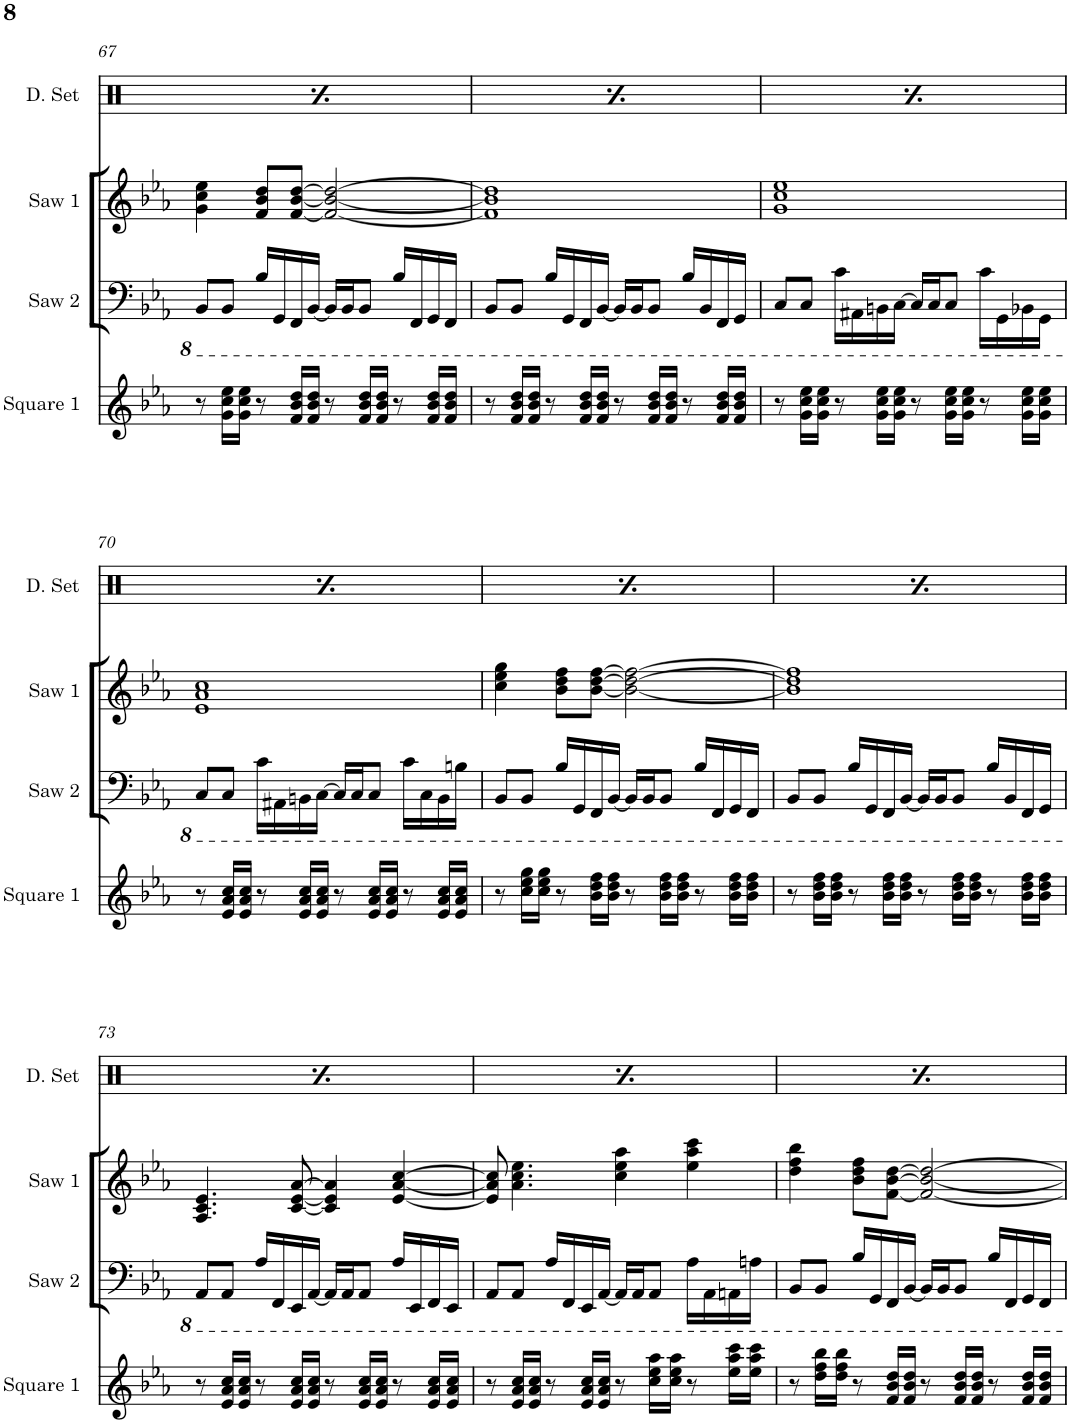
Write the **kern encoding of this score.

**kern	**kern	**kern	**kern	**kern
*part5	*part4	*part3	*part2	*part1
*staff5	*staff4	*staff3	*staff2	*staff1
*I"Square Synthesizer 1	*I"Saw Synthesizer 2	*I"Saw Synthesizer 3	*I"Saw Synthesizer 1	*I"Drumset
*I'Square 1	*I'Saw 2	*I'Synth. 3	*I'Saw 1	*I'D. Set
!!LO:PB:g=z
*clefG2	*clefF4	*clefG2	*clefG2	*clefX
*k[b-e-a-]	*k[b-e-a-]	*k[b-e-a-]	*k[b-e-a-]	*k[]
*M4/4	*M4/4	*M4/4	*M4/4	*M4/4
*met(c)	*met(c)	*met(c)	*met(c)	*met(c)
*	*	*Xbrackettup	*	*
=67	=67	=67	=67	=67
8r	8BBB-/L	96cc^\LLLL	4g\ 4cc\ 4ee-\	4Rf\
.	.	96g\	.	.
.	.	96ee-\	.	.
.	.	96cc\	.	.
.	.	96g\	.	.
.	.	96ee-\	.	.
.	.	96cc\	.	.
.	.	96g\	.	.
.	.	96ee-\	.	.
.	.	96cc\	.	.
.	.	96g\	.	.
.	.	96ee-\JJJ	.	.
16g\ 16cc\ 16ee-\LL	8BBB-/J	96cc\LLL	.	.
.	.	96g\	.	.
.	.	96ee-\	.	.
.	.	96cc\	.	.
.	.	96g\	.	.
.	.	96ee-\	.	.
16g\ 16cc\ 16ee-\JJ	.	96cc\	.	.
.	.	96g\	.	.
.	.	96ee-\	.	.
.	.	96cc\	.	.
.	.	96g\	.	.
.	.	96ee-\JJJJ	.	.
8r	16BB-/LL	96b-^\LLLL	8f/ 8b-/ 8dd/L	4Rcc/
.	.	96f\	.	.
.	.	96dd\	.	.
.	.	96b-\	.	.
.	.	96f\	.	.
.	.	96dd\	.	.
.	16GGG/	96b-\	.	.
.	.	96f\	.	.
.	.	96dd\	.	.
.	.	96b-\	.	.
.	.	96f\	.	.
.	.	96dd\JJJ	.	.
16f/ 16b-/ 16dd/LL	16FFF/	96b-^\LLL	[8f/ [8b-/ [8dd/J	.
.	.	96f\	.	.
.	.	96dd\	.	.
.	.	96b-\	.	.
.	.	96f\	.	.
.	.	96dd\	.	.
16f/ 16b-/ 16dd/JJ	[16BBB-/JJ	96b-\	.	.
.	.	96f\	.	.
.	.	96dd\	.	.
.	.	96b-\	.	.
.	.	96f\	.	.
.	.	96dd\JJJJ	.	.
8r	16BBB-/LL]	96b-\LLLL	2f/_ 2b-/_ 2dd/_	4Rf\
.	.	96f\	.	.
.	.	96dd\	.	.
.	.	96b-\	.	.
.	.	96f\	.	.
.	.	96dd\	.	.
.	16BBB-/J	96b-\	.	.
.	.	96f\	.	.
.	.	96dd\	.	.
.	.	96b-\	.	.
.	.	96f\	.	.
.	.	96dd\JJJ	.	.
16f/ 16b-/ 16dd/LL	8BBB-/J	96b-\LLL	.	.
.	.	96f\	.	.
.	.	96dd\	.	.
.	.	96b-\	.	.
.	.	96f\	.	.
.	.	96dd\	.	.
16f/ 16b-/ 16dd/JJ	.	96b-\	.	.
.	.	96f\	.	.
.	.	96dd\	.	.
.	.	96b-\	.	.
.	.	96f\	.	.
.	.	96dd\JJJJ	.	.
8r	16BB-/LL	96b-\LLLL	.	4Rcc/
.	.	96f\	.	.
.	.	96dd\	.	.
.	.	96b-\	.	.
.	.	96f\	.	.
.	.	96dd\	.	.
.	16FFF/	96b-\	.	.
.	.	96f\	.	.
.	.	96dd\	.	.
.	.	96b-\	.	.
.	.	96f\	.	.
.	.	96dd\JJJ	.	.
16f/ 16b-/ 16dd/LL	16GGG/	96b-\LLL	.	.
.	.	96f\	.	.
.	.	96dd\	.	.
.	.	96b-\	.	.
.	.	96f\	.	.
.	.	96dd\	.	.
16f/ 16b-/ 16dd/JJ	16FFF/JJ	96b-\	.	.
.	.	96f\	.	.
.	.	96dd\	.	.
.	.	96b-\	.	.
.	.	96f\	.	.
.	.	96dd\JJJJ	.	.
=68	=68	=68	=68	=68
8r	8BBB-/L	96b-\LLLL	1f] 1b-] 1dd]	4Rf\
.	.	96f\	.	.
.	.	96dd\	.	.
.	.	96b-\	.	.
.	.	96f\	.	.
.	.	96dd\	.	.
.	.	96b-\	.	.
.	.	96f\	.	.
.	.	96dd\	.	.
.	.	96b-\	.	.
.	.	96f\	.	.
.	.	96dd\JJJ	.	.
16f/ 16b-/ 16dd/LL	8BBB-/J	96b-\LLL	.	.
.	.	96f\	.	.
.	.	96dd\	.	.
.	.	96b-\	.	.
.	.	96f\	.	.
.	.	96dd\	.	.
16f/ 16b-/ 16dd/JJ	.	96b-\	.	.
.	.	96f\	.	.
.	.	96dd\	.	.
.	.	96b-\	.	.
.	.	96f\	.	.
.	.	96dd\JJJJ	.	.
8r	16BB-/LL	96b-\LLLL	.	4Rcc/
.	.	96f\	.	.
.	.	96dd\	.	.
.	.	96b-\	.	.
.	.	96f\	.	.
.	.	96dd\	.	.
.	16GGG/	96b-\	.	.
.	.	96f\	.	.
.	.	96dd\	.	.
.	.	96b-\	.	.
.	.	96f\	.	.
.	.	96dd\JJJ	.	.
16f/ 16b-/ 16dd/LL	16FFF/	96b-\LLL	.	.
.	.	96f\	.	.
.	.	96dd\	.	.
.	.	96b-\	.	.
.	.	96f\	.	.
.	.	96dd\	.	.
16f/ 16b-/ 16dd/JJ	[16BBB-/JJ	96b-\	.	.
.	.	96f\	.	.
.	.	96dd\	.	.
.	.	96b-\	.	.
.	.	96f\	.	.
.	.	96dd\JJJJ	.	.
8r	16BBB-/LL]	96b-\LLLL	.	4Rf\
.	.	96f\	.	.
.	.	96dd\	.	.
.	.	96b-\	.	.
.	.	96f\	.	.
.	.	96dd\	.	.
.	16BBB-/J	96b-\	.	.
.	.	96f\	.	.
.	.	96dd\	.	.
.	.	96b-\	.	.
.	.	96f\	.	.
.	.	96dd\JJJ	.	.
16f/ 16b-/ 16dd/LL	8BBB-/J	96b-\LLL	.	.
.	.	96f\	.	.
.	.	96dd\	.	.
.	.	96b-\	.	.
.	.	96f\	.	.
.	.	96dd\	.	.
16f/ 16b-/ 16dd/JJ	.	96b-\	.	.
.	.	96f\	.	.
.	.	96dd\	.	.
.	.	96b-\	.	.
.	.	96f\	.	.
.	.	96dd\JJJJ	.	.
8r	16BB-/LL	96b-\LLLL	.	4Rcc/
.	.	96f\	.	.
.	.	96dd\	.	.
.	.	96b-\	.	.
.	.	96f\	.	.
.	.	96dd\	.	.
.	16BBB-/	96b-\	.	.
.	.	96f\	.	.
.	.	96dd\	.	.
.	.	96b-\	.	.
.	.	96f\	.	.
.	.	96dd\JJJ	.	.
16f/ 16b-/ 16dd/LL	16FFF/	96b-\LLL	.	.
.	.	96f\	.	.
.	.	96dd\	.	.
.	.	96b-\	.	.
.	.	96f\	.	.
.	.	96dd\	.	.
16f/ 16b-/ 16dd/JJ	16GGG/JJ	96b-\	.	.
.	.	96f\	.	.
.	.	96dd\	.	.
.	.	96b-\	.	.
.	.	96f\	.	.
.	.	96dd\JJJJ	.	.
=69	=69	=69	=69	=69
8r	8CC/L	96cc^\LLLL	1g 1cc 1ee-	4Rf\
.	.	96g\	.	.
.	.	96ee-\	.	.
.	.	96cc\	.	.
.	.	96g\	.	.
.	.	96ee-\	.	.
.	.	96cc\	.	.
.	.	96g\	.	.
.	.	96ee-\	.	.
.	.	96cc\	.	.
.	.	96g\	.	.
.	.	96ee-\JJJ	.	.
16g\ 16cc\ 16ee-\LL	8CC/J	96cc\LLL	.	.
.	.	96g\	.	.
.	.	96ee-\	.	.
.	.	96cc\	.	.
.	.	96g\	.	.
.	.	96ee-\	.	.
16g\ 16cc\ 16ee-\JJ	.	96cc\	.	.
.	.	96g\	.	.
.	.	96ee-\	.	.
.	.	96cc\	.	.
.	.	96g\	.	.
.	.	96ee-\JJJJ	.	.
8r	16C\LL	96cc\LLLL	.	4Rcc/
.	.	96g\	.	.
.	.	96ee-\	.	.
.	.	96cc\	.	.
.	.	96g\	.	.
.	.	96ee-\	.	.
.	16AAA#X\	96cc\	.	.
.	.	96g\	.	.
.	.	96ee-\	.	.
.	.	96cc\	.	.
.	.	96g\	.	.
.	.	96ee-\JJJ	.	.
16g\ 16cc\ 16ee-\LL	16BBBn\	96cc\LLL	.	.
.	.	96g\	.	.
.	.	96ee-\	.	.
.	.	96cc\	.	.
.	.	96g\	.	.
.	.	96ee-\	.	.
16g\ 16cc\ 16ee-\JJ	[16CC\JJ	96cc\	.	.
.	.	96g\	.	.
.	.	96ee-\	.	.
.	.	96cc\	.	.
.	.	96g\	.	.
.	.	96ee-\JJJJ	.	.
8r	16CC/LL]	96cc\LLLL	.	4Rf\
.	.	96g\	.	.
.	.	96ee-\	.	.
.	.	96cc\	.	.
.	.	96g\	.	.
.	.	96ee-\	.	.
.	16CC/J	96cc\	.	.
.	.	96g\	.	.
.	.	96ee-\	.	.
.	.	96cc\	.	.
.	.	96g\	.	.
.	.	96ee-\JJJ	.	.
16g\ 16cc\ 16ee-\LL	8CC/J	96cc\LLL	.	.
.	.	96g\	.	.
.	.	96ee-\	.	.
.	.	96cc\	.	.
.	.	96g\	.	.
.	.	96ee-\	.	.
16g\ 16cc\ 16ee-\JJ	.	96cc\	.	.
.	.	96g\	.	.
.	.	96ee-\	.	.
.	.	96cc\	.	.
.	.	96g\	.	.
.	.	96ee-\JJJJ	.	.
8r	16C\LL	96cc\LLLL	.	4Rcc/
.	.	96g\	.	.
.	.	96ee-\	.	.
.	.	96cc\	.	.
.	.	96g\	.	.
.	.	96ee-\	.	.
.	16GGG\	96cc\	.	.
.	.	96g\	.	.
.	.	96ee-\	.	.
.	.	96cc\	.	.
.	.	96g\	.	.
.	.	96ee-\JJJ	.	.
16g\ 16cc\ 16ee-\LL	16BBB-X\	96cc\LLL	.	.
.	.	96g\	.	.
.	.	96ee-\	.	.
.	.	96cc\	.	.
.	.	96g\	.	.
.	.	96ee-\	.	.
16g\ 16cc\ 16ee-\JJ	16GGG\JJ	96cc\	.	.
.	.	96g\	.	.
.	.	96ee-\	.	.
.	.	96cc\	.	.
.	.	96g\	.	.
.	.	96ee-\JJJJ	.	.
!!LO:LB:g=z
=70	=70	=70	=70	=70
8r	8CC/L	96a-^\LLLL	1e- 1a- 1cc	4Rf\
.	.	96e-\	.	.
.	.	96cc\	.	.
.	.	96a-\	.	.
.	.	96e-\	.	.
.	.	96cc\	.	.
.	.	96a-\	.	.
.	.	96e-\	.	.
.	.	96cc\	.	.
.	.	96a-\	.	.
.	.	96e-\	.	.
.	.	96cc\JJJ	.	.
16e-/ 16a-/ 16cc/LL	8CC/J	96a-\LLL	.	.
.	.	96e-\	.	.
.	.	96cc\	.	.
.	.	96a-\	.	.
.	.	96e-\	.	.
.	.	96cc\	.	.
16e-/ 16a-/ 16cc/JJ	.	96a-\	.	.
.	.	96e-\	.	.
.	.	96cc\	.	.
.	.	96a-\	.	.
.	.	96e-\	.	.
.	.	96cc\JJJJ	.	.
8r	16C\LL	96a-\LLLL	.	4Rcc/
.	.	96e-\	.	.
.	.	96cc\	.	.
.	.	96a-\	.	.
.	.	96e-\	.	.
.	.	96cc\	.	.
.	16AAA#X\	96a-\	.	.
.	.	96e-\	.	.
.	.	96cc\	.	.
.	.	96a-\	.	.
.	.	96e-\	.	.
.	.	96cc\JJJ	.	.
16e-/ 16a-/ 16cc/LL	16BBBn\	96a-\LLL	.	.
.	.	96e-\	.	.
.	.	96cc\	.	.
.	.	96a-\	.	.
.	.	96e-\	.	.
.	.	96cc\	.	.
16e-/ 16a-/ 16cc/JJ	[16CC\JJ	96a-\	.	.
.	.	96e-\	.	.
.	.	96cc\	.	.
.	.	96a-\	.	.
.	.	96e-\	.	.
.	.	96cc\JJJJ	.	.
8r	16CC/LL]	96a-\LLLL	.	4Rf\
.	.	96e-\	.	.
.	.	96cc\	.	.
.	.	96a-\	.	.
.	.	96e-\	.	.
.	.	96cc\	.	.
.	16CC/J	96a-\	.	.
.	.	96e-\	.	.
.	.	96cc\	.	.
.	.	96a-\	.	.
.	.	96e-\	.	.
.	.	96cc\JJJ	.	.
16e-/ 16a-/ 16cc/LL	8CC/J	96a-\LLL	.	.
.	.	96e-\	.	.
.	.	96cc\	.	.
.	.	96a-\	.	.
.	.	96e-\	.	.
.	.	96cc\	.	.
16e-/ 16a-/ 16cc/JJ	.	96a-\	.	.
.	.	96e-\	.	.
.	.	96cc\	.	.
.	.	96a-\	.	.
.	.	96e-\	.	.
.	.	96cc\JJJJ	.	.
8r	16C\LL	96a-\LLLL	.	4Rcc/
.	.	96e-\	.	.
.	.	96cc\	.	.
.	.	96a-\	.	.
.	.	96e-\	.	.
.	.	96cc\	.	.
.	16CC\	96a-\	.	.
.	.	96e-\	.	.
.	.	96cc\	.	.
.	.	96a-\	.	.
.	.	96e-\	.	.
.	.	96cc\JJJ	.	.
16e-/ 16a-/ 16cc/LL	16BBB\	96a-\LLL	.	.
.	.	96e-\	.	.
.	.	96cc\	.	.
.	.	96a-\	.	.
.	.	96e-\	.	.
.	.	96cc\	.	.
16e-/ 16a-/ 16cc/JJ	16BBn\JJ	96a-\	.	.
.	.	96e-\	.	.
.	.	96cc\	.	.
.	.	96a-\	.	.
.	.	96e-\	.	.
.	.	96cc\JJJJ	.	.
=71	=71	=71	=71	=71
8r	8BBB-/L	96ee-^\LLLL	4cc\ 4ee-\ 4gg\	4Rf\
.	.	96cc\	.	.
.	.	96gg\	.	.
.	.	96ee-\	.	.
.	.	96cc\	.	.
.	.	96gg\	.	.
.	.	96ee-\	.	.
.	.	96cc\	.	.
.	.	96gg\	.	.
.	.	96ee-\	.	.
.	.	96cc\	.	.
.	.	96gg\JJJ	.	.
16cc\ 16ee-\ 16gg\LL	8BBB-/J	96ee-\LLL	.	.
.	.	96cc\	.	.
.	.	96gg\	.	.
.	.	96ee-\	.	.
.	.	96cc\	.	.
.	.	96gg\	.	.
16cc\ 16ee-\ 16gg\JJ	.	96ee-\	.	.
.	.	96cc\	.	.
.	.	96gg\	.	.
.	.	96ee-\	.	.
.	.	96cc\	.	.
.	.	96gg\JJJJ	.	.
8r	16BB-/LL	96dd^\LLLL	8b-\ 8dd\ 8ff\L	4Rcc/
.	.	96b-\	.	.
.	.	96ff\	.	.
.	.	96dd\	.	.
.	.	96b-\	.	.
.	.	96ff\	.	.
.	16GGG/	96dd\	.	.
.	.	96b-\	.	.
.	.	96ff\	.	.
.	.	96dd\	.	.
.	.	96b-\	.	.
.	.	96ff\JJJ	.	.
16b-\ 16dd\ 16ff\LL	16FFF/	96dd^\LLL	[8b-\ [8dd\ [8ff\J	.
.	.	96b-\	.	.
.	.	96ff\	.	.
.	.	96dd\	.	.
.	.	96b-\	.	.
.	.	96ff\	.	.
16b-\ 16dd\ 16ff\JJ	[16BBB-/JJ	96dd\	.	.
.	.	96b-\	.	.
.	.	96ff\	.	.
.	.	96dd\	.	.
.	.	96b-\	.	.
.	.	96ff\JJJJ	.	.
8r	16BBB-/LL]	96dd\LLLL	2b-\_ 2dd\_ 2ff\_	4Rf\
.	.	96b-\	.	.
.	.	96ff\	.	.
.	.	96dd\	.	.
.	.	96b-\	.	.
.	.	96ff\	.	.
.	16BBB-/J	96dd\	.	.
.	.	96b-\	.	.
.	.	96ff\	.	.
.	.	96dd\	.	.
.	.	96b-\	.	.
.	.	96ff\JJJ	.	.
16b-\ 16dd\ 16ff\LL	8BBB-/J	96dd\LLL	.	.
.	.	96b-\	.	.
.	.	96ff\	.	.
.	.	96dd\	.	.
.	.	96b-\	.	.
.	.	96ff\	.	.
16b-\ 16dd\ 16ff\JJ	.	96dd\	.	.
.	.	96b-\	.	.
.	.	96ff\	.	.
.	.	96dd\	.	.
.	.	96b-\	.	.
.	.	96ff\JJJJ	.	.
8r	16BB-/LL	96dd\LLLL	.	4Rcc/
.	.	96b-\	.	.
.	.	96ff\	.	.
.	.	96dd\	.	.
.	.	96b-\	.	.
.	.	96ff\	.	.
.	16FFF/	96dd\	.	.
.	.	96b-\	.	.
.	.	96ff\	.	.
.	.	96dd\	.	.
.	.	96b-\	.	.
.	.	96ff\JJJ	.	.
16b-\ 16dd\ 16ff\LL	16GGG/	96dd\LLL	.	.
.	.	96b-\	.	.
.	.	96ff\	.	.
.	.	96dd\	.	.
.	.	96b-\	.	.
.	.	96ff\	.	.
16b-\ 16dd\ 16ff\JJ	16FFF/JJ	96dd\	.	.
.	.	96b-\	.	.
.	.	96ff\	.	.
.	.	96dd\	.	.
.	.	96b-\	.	.
.	.	96ff\JJJJ	.	.
=72	=72	=72	=72	=72
8r	8BBB-/L	96dd\LLLL	1b-] 1dd] 1ff]	4Rf\
.	.	96b-\	.	.
.	.	96ff\	.	.
.	.	96dd\	.	.
.	.	96b-\	.	.
.	.	96ff\	.	.
.	.	96dd\	.	.
.	.	96b-\	.	.
.	.	96ff\	.	.
.	.	96dd\	.	.
.	.	96b-\	.	.
.	.	96ff\JJJ	.	.
16b-\ 16dd\ 16ff\LL	8BBB-/J	96dd\LLL	.	.
.	.	96b-\	.	.
.	.	96ff\	.	.
.	.	96dd\	.	.
.	.	96b-\	.	.
.	.	96ff\	.	.
16b-\ 16dd\ 16ff\JJ	.	96dd\	.	.
.	.	96b-\	.	.
.	.	96ff\	.	.
.	.	96dd\	.	.
.	.	96b-\	.	.
.	.	96ff\JJJJ	.	.
8r	16BB-/LL	96dd\LLLL	.	4Rcc/
.	.	96b-\	.	.
.	.	96ff\	.	.
.	.	96dd\	.	.
.	.	96b-\	.	.
.	.	96ff\	.	.
.	16GGG/	96dd\	.	.
.	.	96b-\	.	.
.	.	96ff\	.	.
.	.	96dd\	.	.
.	.	96b-\	.	.
.	.	96ff\JJJ	.	.
16b-\ 16dd\ 16ff\LL	16FFF/	96dd\LLL	.	.
.	.	96b-\	.	.
.	.	96ff\	.	.
.	.	96dd\	.	.
.	.	96b-\	.	.
.	.	96ff\	.	.
16b-\ 16dd\ 16ff\JJ	[16BBB-/JJ	96dd\	.	.
.	.	96b-\	.	.
.	.	96ff\	.	.
.	.	96dd\	.	.
.	.	96b-\	.	.
.	.	96ff\JJJJ	.	.
8r	16BBB-/LL]	96dd\LLLL	.	4Rf\
.	.	96b-\	.	.
.	.	96ff\	.	.
.	.	96dd\	.	.
.	.	96b-\	.	.
.	.	96ff\	.	.
.	16BBB-/J	96dd\	.	.
.	.	96b-\	.	.
.	.	96ff\	.	.
.	.	96dd\	.	.
.	.	96b-\	.	.
.	.	96ff\JJJ	.	.
16b-\ 16dd\ 16ff\LL	8BBB-/J	96dd\LLL	.	.
.	.	96b-\	.	.
.	.	96ff\	.	.
.	.	96dd\	.	.
.	.	96b-\	.	.
.	.	96ff\	.	.
16b-\ 16dd\ 16ff\JJ	.	96dd\	.	.
.	.	96b-\	.	.
.	.	96ff\	.	.
.	.	96dd\	.	.
.	.	96b-\	.	.
.	.	96ff\JJJJ	.	.
8r	16BB-/LL	96dd\LLLL	.	4Rcc/
.	.	96b-\	.	.
.	.	96ff\	.	.
.	.	96dd\	.	.
.	.	96b-\	.	.
.	.	96ff\	.	.
.	16BBB-/	96dd\	.	.
.	.	96b-\	.	.
.	.	96ff\	.	.
.	.	96dd\	.	.
.	.	96b-\	.	.
.	.	96ff\JJJ	.	.
16b-\ 16dd\ 16ff\LL	16FFF/	96dd\LLL	.	.
.	.	96b-\	.	.
.	.	96ff\	.	.
.	.	96dd\	.	.
.	.	96b-\	.	.
.	.	96ff\	.	.
16b-\ 16dd\ 16ff\JJ	16GGG/JJ	96dd\	.	.
.	.	96b-\	.	.
.	.	96ff\	.	.
.	.	96dd\	.	.
.	.	96b-\	.	.
.	.	96ff\JJJJ	.	.
!!LO:LB:g=z
=73	=73	=73	=73	=73
8r	8AAA-/L	96c^/LLLL	4.A-/ 4.c/ 4.e-/	4Rf\
.	.	96A-/	.	.
.	.	96e-/	.	.
.	.	96c/	.	.
.	.	96A-/	.	.
.	.	96e-/	.	.
.	.	96c/	.	.
.	.	96A-/	.	.
.	.	96e-/	.	.
.	.	96c/	.	.
.	.	96A-/	.	.
.	.	96e-/JJJ	.	.
16e-/ 16a-/ 16cc/LL	8AAA-/J	96c/LLL	.	.
.	.	96A-/	.	.
.	.	96e-/	.	.
.	.	96c/	.	.
.	.	96A-/	.	.
.	.	96e-/	.	.
16e-/ 16a-/ 16cc/JJ	.	96c/	.	.
.	.	96A-/	.	.
.	.	96e-/	.	.
.	.	96c/	.	.
.	.	96A-/	.	.
.	.	96e-/JJJJ	.	.
8r	16AA-/LL	96c/LLLL	.	4Rcc/
.	.	96A-/	.	.
.	.	96e-/	.	.
.	.	96c/	.	.
.	.	96A-/	.	.
.	.	96e-/	.	.
.	16FFF/	96c/	.	.
.	.	96A-/	.	.
.	.	96e-/	.	.
.	.	96c/	.	.
.	.	96A-/	.	.
.	.	96e-/JJJ	.	.
16e-/ 16a-/ 16cc/LL	16EEE-/	96e-^/LLL	[8c/ [8e-/ [8a-/	.
.	.	96c/	.	.
.	.	96a-/	.	.
.	.	96e-/	.	.
.	.	96c/	.	.
.	.	96a-/	.	.
16e-/ 16a-/ 16cc/JJ	[16AAA-/JJ	96e-/	.	.
.	.	96c/	.	.
.	.	96a-/	.	.
.	.	96e-/	.	.
.	.	96c/	.	.
.	.	96a-/JJJJ	.	.
8r	16AAA-/LL]	96e-/LLLL	4c/] 4e-/] 4a-/]	4Rf\
.	.	96c/	.	.
.	.	96a-/	.	.
.	.	96e-/	.	.
.	.	96c/	.	.
.	.	96a-/	.	.
.	16AAA-/J	96e-/	.	.
.	.	96c/	.	.
.	.	96a-/	.	.
.	.	96e-/	.	.
.	.	96c/	.	.
.	.	96a-/JJJ	.	.
16e-/ 16a-/ 16cc/LL	8AAA-/J	96e-/LLL	.	.
.	.	96c/	.	.
.	.	96a-/	.	.
.	.	96e-/	.	.
.	.	96c/	.	.
.	.	96a-/	.	.
16e-/ 16a-/ 16cc/JJ	.	96e-/	.	.
.	.	96c/	.	.
.	.	96a-/	.	.
.	.	96e-/	.	.
.	.	96c/	.	.
.	.	96a-/JJJJ	.	.
8r	16AA-/LL	96a-^\LLLL	[4e-/ [4a-/ [4cc/	4Rcc/
.	.	96e-\	.	.
.	.	96cc\	.	.
.	.	96a-\	.	.
.	.	96e-\	.	.
.	.	96cc\	.	.
.	16EEE-/	96a-\	.	.
.	.	96e-\	.	.
.	.	96cc\	.	.
.	.	96a-\	.	.
.	.	96e-\	.	.
.	.	96cc\JJJ	.	.
16e-/ 16a-/ 16cc/LL	16FFF/	96a-\LLL	.	.
.	.	96e-\	.	.
.	.	96cc\	.	.
.	.	96a-\	.	.
.	.	96e-\	.	.
.	.	96cc\	.	.
16e-/ 16a-/ 16cc/JJ	16EEE-/JJ	96a-\	.	.
.	.	96e-\	.	.
.	.	96cc\	.	.
.	.	96a-\	.	.
.	.	96e-\	.	.
.	.	96cc\JJJJ	.	.
=74	=74	=74	=74	=74
8r	8AAA-/L	96a-\LLLL	8e-/] 8a-/] 8cc/]	4Rf\
.	.	96e-\	.	.
.	.	96cc\	.	.
.	.	96a-\	.	.
.	.	96e-\	.	.
.	.	96cc\	.	.
.	.	96a-\	.	.
.	.	96e-\	.	.
.	.	96cc\	.	.
.	.	96a-\	.	.
.	.	96e-\	.	.
.	.	96cc\JJJ	.	.
16e-/ 16a-/ 16cc/LL	8AAA-/J	96cc^\LLL	4.a-\ 4.cc\ 4.ee-\	.
.	.	96a-\	.	.
.	.	96ee-\	.	.
.	.	96cc\	.	.
.	.	96a-\	.	.
.	.	96ee-\	.	.
16e-/ 16a-/ 16cc/JJ	.	96cc\	.	.
.	.	96a-\	.	.
.	.	96ee-\	.	.
.	.	96cc\	.	.
.	.	96a-\	.	.
.	.	96ee-\JJJJ	.	.
8r	16AA-/LL	96cc\LLLL	.	4Rcc/
.	.	96a-\	.	.
.	.	96ee-\	.	.
.	.	96cc\	.	.
.	.	96a-\	.	.
.	.	96ee-\	.	.
.	16FFF/	96cc\	.	.
.	.	96a-\	.	.
.	.	96ee-\	.	.
.	.	96cc\	.	.
.	.	96a-\	.	.
.	.	96ee-\JJJ	.	.
16e-/ 16a-/ 16cc/LL	16EEE-/	96cc\LLL	.	.
.	.	96a-\	.	.
.	.	96ee-\	.	.
.	.	96cc\	.	.
.	.	96a-\	.	.
.	.	96ee-\	.	.
16e-/ 16a-/ 16cc/JJ	[16AAA-/JJ	96cc\	.	.
.	.	96a-\	.	.
.	.	96ee-\	.	.
.	.	96cc\	.	.
.	.	96a-\	.	.
.	.	96ee-\JJJJ	.	.
8r	16AAA-/LL]	96ee-^\LLLL	4cc\ 4ee-\ 4aa-\	4Rf\
.	.	96cc\	.	.
.	.	96aa-\	.	.
.	.	96ee-\	.	.
.	.	96cc\	.	.
.	.	96aa-\	.	.
.	16AAA-/J	96ee-\	.	.
.	.	96cc\	.	.
.	.	96aa-\	.	.
.	.	96ee-\	.	.
.	.	96cc\	.	.
.	.	96aa-\JJJ	.	.
16cc\ 16ee-\ 16aa-\LL	8AAA-/J	96ee-\LLL	.	.
.	.	96cc\	.	.
.	.	96aa-\	.	.
.	.	96ee-\	.	.
.	.	96cc\	.	.
.	.	96aa-\	.	.
16cc\ 16ee-\ 16aa-\JJ	.	96ee-\	.	.
.	.	96cc\	.	.
.	.	96aa-\	.	.
.	.	96ee-\	.	.
.	.	96cc\	.	.
.	.	96aa-\JJJJ	.	.
8r	16AA-\LL	96aa-^\LLLL	4ee-\ 4aa-\ 4ccc\	4Rcc/
.	.	96ee-\	.	.
.	.	96ccc\	.	.
.	.	96aa-\	.	.
.	.	96ee-\	.	.
.	.	96ccc\	.	.
.	16AAA-\	96aa-\	.	.
.	.	96ee-\	.	.
.	.	96ccc\	.	.
.	.	96aa-\	.	.
.	.	96ee-\	.	.
.	.	96ccc\JJJ	.	.
16ee-\ 16aa-\ 16ccc\LL	16AAAn\	96aa-\LLL	.	.
.	.	96ee-\	.	.
.	.	96ccc\	.	.
.	.	96aa-\	.	.
.	.	96ee-\	.	.
.	.	96ccc\	.	.
16ee-\ 16aa-\ 16ccc\JJ	16AAn\JJ	96aa-\	.	.
.	.	96ee-\	.	.
.	.	96ccc\	.	.
.	.	96aa-\	.	.
.	.	96ee-\	.	.
.	.	96ccc\JJJJ	.	.
=75	=75	=75	=75	=75
8r	8BBB-/L	96ff^\LLLL	4dd\ 4ff\ 4bb-\	4Rf\
.	.	96dd\	.	.
.	.	96bb-\	.	.
.	.	96ff\	.	.
.	.	96dd\	.	.
.	.	96bb-\	.	.
.	.	96ff\	.	.
.	.	96dd\	.	.
.	.	96bb-\	.	.
.	.	96ff\	.	.
.	.	96dd\	.	.
.	.	96bb-\JJJ	.	.
16dd\ 16ff\ 16bb-\LL	8BBB-/J	96ff\LLL	.	.
.	.	96dd\	.	.
.	.	96bb-\	.	.
.	.	96ff\	.	.
.	.	96dd\	.	.
.	.	96bb-\	.	.
16dd\ 16ff\ 16bb-\JJ	.	96ff\	.	.
.	.	96dd\	.	.
.	.	96bb-\	.	.
.	.	96ff\	.	.
.	.	96dd\	.	.
.	.	96bb-\JJJJ	.	.
8r	16BB-/LL	96dd^\LLLL	8b-\ 8dd\ 8ff\L	4Rcc/
.	.	96b-\	.	.
.	.	96ff\	.	.
.	.	96dd\	.	.
.	.	96b-\	.	.
.	.	96ff\	.	.
.	16GGG/	96dd\	.	.
.	.	96b-\	.	.
.	.	96ff\	.	.
.	.	96dd\	.	.
.	.	96b-\	.	.
.	.	96ff\JJJ	.	.
16f/ 16b-/ 16dd/LL	16FFF/	96b-^\LLL	[8f\ [8b-\ [8dd\J	.
.	.	96f\	.	.
.	.	96dd\	.	.
.	.	96b-\	.	.
.	.	96f\	.	.
.	.	96dd\	.	.
16f/ 16b-/ 16dd/JJ	[16BBB-/JJ	96b-\	.	.
.	.	96f\	.	.
.	.	96dd\	.	.
.	.	96b-\	.	.
.	.	96f\	.	.
.	.	96dd\JJJJ	.	.
8r	16BBB-/LL]	96b-\LLLL	2f/_ 2b-/_ 2dd/_	4Rf\
.	.	96f\	.	.
.	.	96dd\	.	.
.	.	96b-\	.	.
.	.	96f\	.	.
.	.	96dd\	.	.
.	16BBB-/J	96b-\	.	.
.	.	96f\	.	.
.	.	96dd\	.	.
.	.	96b-\	.	.
.	.	96f\	.	.
.	.	96dd\JJJ	.	.
16f/ 16b-/ 16dd/LL	8BBB-/J	96b-\LLL	.	.
.	.	96f\	.	.
.	.	96dd\	.	.
.	.	96b-\	.	.
.	.	96f\	.	.
.	.	96dd\	.	.
16f/ 16b-/ 16dd/JJ	.	96b-\	.	.
.	.	96f\	.	.
.	.	96dd\	.	.
.	.	96b-\	.	.
.	.	96f\	.	.
.	.	96dd\JJJJ	.	.
8r	16BB-/LL	96b-\LLLL	.	4Rcc/
.	.	96f\	.	.
.	.	96dd\	.	.
.	.	96b-\	.	.
.	.	96f\	.	.
.	.	96dd\	.	.
.	16FFF/	96b-\	.	.
.	.	96f\	.	.
.	.	96dd\	.	.
.	.	96b-\	.	.
.	.	96f\	.	.
.	.	96dd\JJJ	.	.
16f/ 16b-/ 16dd/LL	16GGG/	96b-\LLL	.	.
.	.	96f\	.	.
.	.	96dd\	.	.
.	.	96b-\	.	.
.	.	96f\	.	.
.	.	96dd\	.	.
16f/ 16b-/ 16dd/JJ	16FFF/JJ	96b-\	.	.
.	.	96f\	.	.
.	.	96dd\	.	.
.	.	96b-\	.	.
.	.	96f\	.	.
.	.	96dd\JJJJ	.	.
=	=	=	=	=
*-	*-	*-	*-	*-
